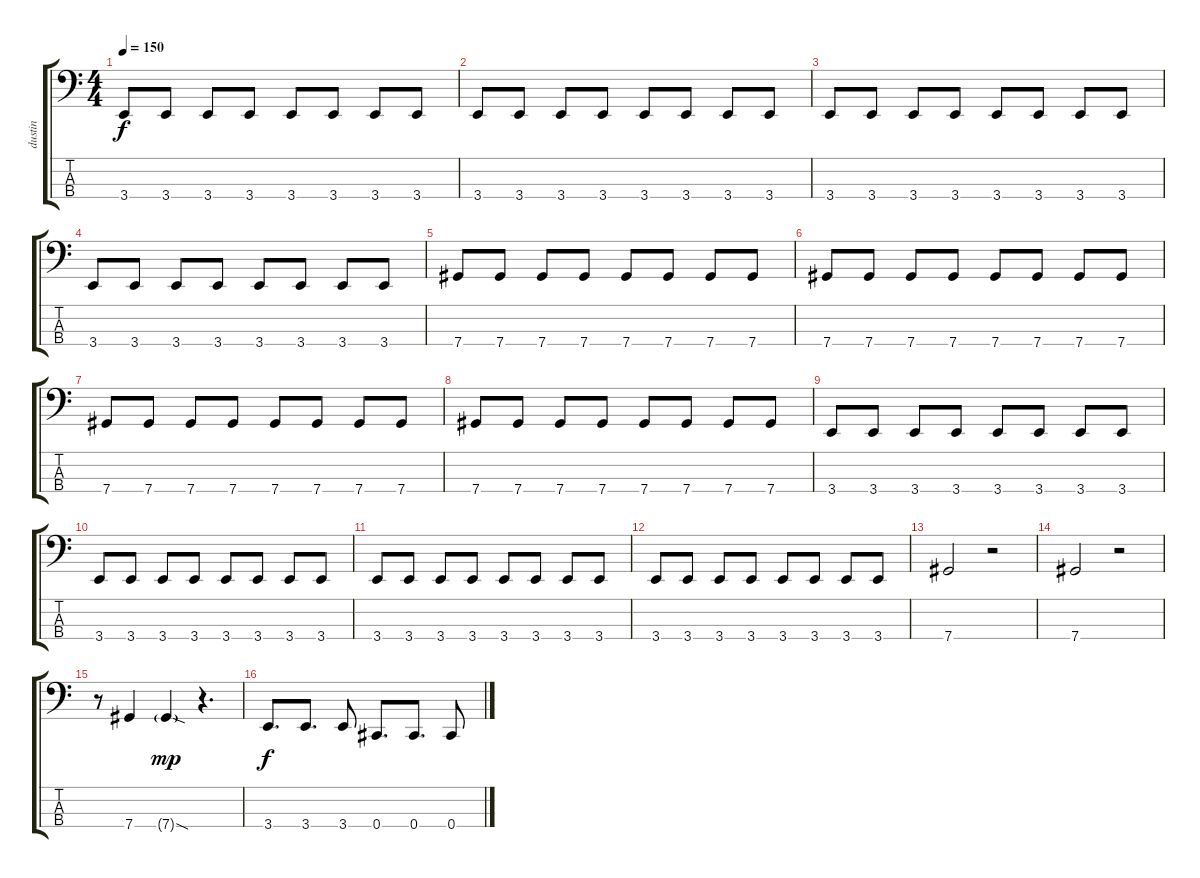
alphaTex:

\track ("dustin" "dustin") {instrument electricbasspick}
\staff {score tabs}
\tuning (Gb2 Db2 Ab1 Db1) {hide}
\ts (4 4)
\tempo 150
\clef f4
\ks c
3.4.8{dy f} 3.4.8 3.4.8 3.4.8 3.4.8 3.4.8 3.4.8 3.4.8 |
3.4.8 3.4.8 3.4.8 3.4.8 3.4.8 3.4.8 3.4.8 3.4.8 |
3.4.8 3.4.8 3.4.8 3.4.8 3.4.8 3.4.8 3.4.8 3.4.8 |
3.4.8 3.4.8 3.4.8 3.4.8 3.4.8 3.4.8 3.4.8 3.4.8 |
7.4.8 7.4.8 7.4.8 7.4.8 7.4.8 7.4.8 7.4.8 7.4.8 |
7.4.8 7.4.8 7.4.8 7.4.8 7.4.8 7.4.8 7.4.8 7.4.8 |
7.4.8 7.4.8 7.4.8 7.4.8 7.4.8 7.4.8 7.4.8 7.4.8 |
7.4.8 7.4.8 7.4.8 7.4.8 7.4.8 7.4.8 7.4.8 7.4.8 |
3.4.8 3.4.8 3.4.8 3.4.8 3.4.8 3.4.8 3.4.8 3.4.8 |
3.4.8 3.4.8 3.4.8 3.4.8 3.4.8 3.4.8 3.4.8 3.4.8 |
3.4.8 3.4.8 3.4.8 3.4.8 3.4.8 3.4.8 3.4.8 3.4.8 |
3.4.8 3.4.8 3.4.8 3.4.8 3.4.8 3.4.8 3.4.8 3.4.8 |
7.4.2 r.2 |
7.4.2 r.2 |
r.8 7.4.4 7.4{sod g}.4{dy mp} r.4{d} |
3.4.8{d dy f} 3.4.8{d} 3.4.8 0.4.8{d} 0.4.8{d} 0.4.8
